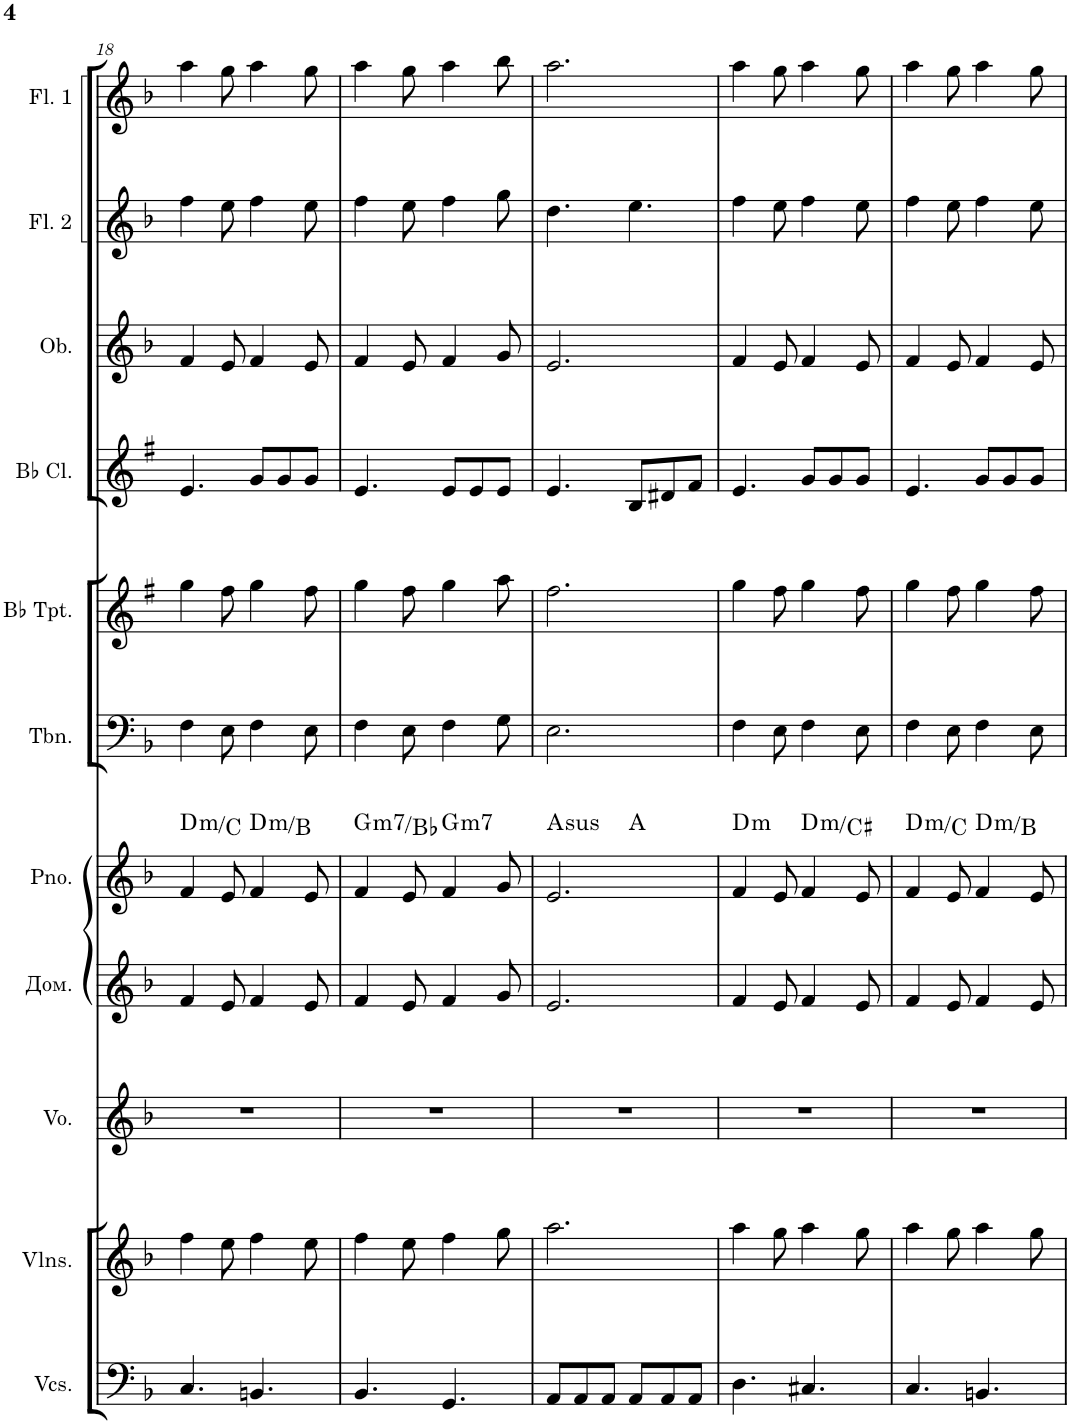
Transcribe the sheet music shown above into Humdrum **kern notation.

**kern	**kern	**kern	**kern	**kern	**harte	**kern	**kern	**kern	**kern	**kern	**kern
*part11	*part10	*part9	*part8	*part7	*part7	*part6	*part5	*part4	*part3	*part2	*part1
*staff11	*staff10	*staff9	*staff8	*staff7	*	*staff6	*staff5	*staff4	*staff3	*staff2	*staff1
*I"Violoncellos	*I"Violins	*I"Voice	*I"Домра	*I"Piano	*	*I"Trombone	*I"Bb Trumpet	*I"Bb Clarinet	*I"Oboe	*I"Flute 2	*I"Flute 1
*I'Vcs.	*I'Vlns.	*I'Vo.	*	*I'Pno.	*	*I'Tbn.	*I'Bb Tpt.	*I'Bb Cl.	*I'Ob.	*I'Fl. 2	*I'Fl. 1
!!LO:PB:g=z
*clefF4	*clefG2	*clefG2	*clefG2	*clefG2	*	*clefF4	*clefG2	*clefG2	*clefG2	*clefG2	*clefG2
*	*	*	*	*	*	*	*Trd1c2	*Trd1c2	*	*	*
*k[b-]	*k[b-]	*k[b-]	*k[b-]	*k[b-]	*	*k[b-]	*k[f#]	*k[f#]	*k[b-]	*k[b-]	*k[b-]
*M6/8	*M6/8	*M6/8	*M6/8	*M6/8	*	*M6/8	*M6/8	*M6/8	*M6/8	*M6/8	*M6/8
=18	=18	=18	=18	=18	=18	=18	=18	=18	=18	=18	=18
!	!	!	!	!	!LO:H:kt=m	!	!	!	!	!	!
4.C/	4ff\	2.r	4f/	4f/	D:min/b7	4F\	4gg\	4.e/	4f/	4ff\	4aa\
.	8ee\	.	8e/	8e/	.	8E\	8ff#\	.	8e/	8ee\	8gg\
!	!	!	!	!	!LO:H:kt=m	!	!	!	!	!	!
4.BBn/	4ff\	.	4f/	4f/	D:min/6	4F\	4gg\	8g/L	4f/	4ff\	4aa\
.	.	.	.	.	.	.	.	8g/	.	.	.
.	8ee\	.	8e/	8e/	.	8E\	8ff#\	8g/J	8e/	8ee\	8gg\
=19	=19	=19	=19	=19	=19	=19	=19	=19	=19	=19	=19
!	!	!	!	!	!LO:H:kt=m7	!	!	!	!	!	!
4.BB-/	4ff\	2.r	4f/	4f/	G:min7/b3	4F\	4gg\	4.e/	4f/	4ff\	4aa\
.	8ee\	.	8e/	8e/	.	8E\	8ff#\	.	8e/	8ee\	8gg\
!	!	!	!	!	!LO:H:kt=m7	!	!	!	!	!	!
4.GG/	4ff\	.	4f/	4f/	G:min7	4F\	4gg\	8e/L	4f/	4ff\	4aa\
.	.	.	.	.	.	.	.	8e/	.	.	.
.	8gg\	.	8g/	8g/	.	8G\	8aa\	8e/J	8g/	8gg\	8bb-\
=20	=20	=20	=20	=20	=20	=20	=20	=20	=20	=20	=20
!	!	!	!	!	!LO:H:kt=sus	!	!	!	!	!	!
*	*	*	*	*^	*	*	*	*	*	*	*
8AA/L	2.aa\	2.r	2.e/	2.e/	4.ryy	A:sus4	2.E\	2.ff#\	4.e/	2.e/	4.dd\	2.aa\
8AA/	.	.	.	.	.	.	.	.	.	.	.	.
8AA/J	.	.	.	.	.	.	.	.	.	.	.	.
8AA/L	.	.	.	.	4.ryy	A:maj	.	.	8B/L	.	4.ee\	.
8AA/	.	.	.	.	.	.	.	.	8d#X/	.	.	.
8AA/J	.	.	.	.	.	.	.	.	8f#/J	.	.	.
=21	=21	=21	=21	=21	=21	=21	=21	=21	=21	=21	=21	=21
!	!	!	!	!	!	!LO:H:kt=m	!	!	!	!	!	!
*	*	*	*	*v	*v	*	*	*	*	*	*	*
4.D\	4aa\	2.r	4f/	4f/	D:min	4F\	4gg\	4.e/	4f/	4ff\	4aa\
.	8gg\	.	8e/	8e/	.	8E\	8ff#\	.	8e/	8ee\	8gg\
!	!	!	!	!	!LO:H:kt=m	!	!	!	!	!	!
4.C#X/	4aa\	.	4f/	4f/	D:min/7	4F\	4gg\	8g/L	4f/	4ff\	4aa\
.	.	.	.	.	.	.	.	8g/	.	.	.
.	8gg\	.	8e/	8e/	.	8E\	8ff#\	8g/J	8e/	8ee\	8gg\
=22	=22	=22	=22	=22	=22	=22	=22	=22	=22	=22	=22
!	!	!	!	!	!LO:H:kt=m	!	!	!	!	!	!
4.C/	4aa\	2.r	4f/	4f/	D:min/b7	4F\	4gg\	4.e/	4f/	4ff\	4aa\
.	8gg\	.	8e/	8e/	.	8E\	8ff#\	.	8e/	8ee\	8gg\
!	!	!	!	!	!LO:H:kt=m	!	!	!	!	!	!
4.BBn/	4aa\	.	4f/	4f/	D:min/6	4F\	4gg\	8g/L	4f/	4ff\	4aa\
.	.	.	.	.	.	.	.	8g/	.	.	.
.	8gg\	.	8e/	8e/	.	8E\	8ff#\	8g/J	8e/	8ee\	8gg\
=	=	=	=	=	=	=	=	=	=	=	=
*-	*-	*-	*-	*-	*-	*-	*-	*-	*-	*-	*-
